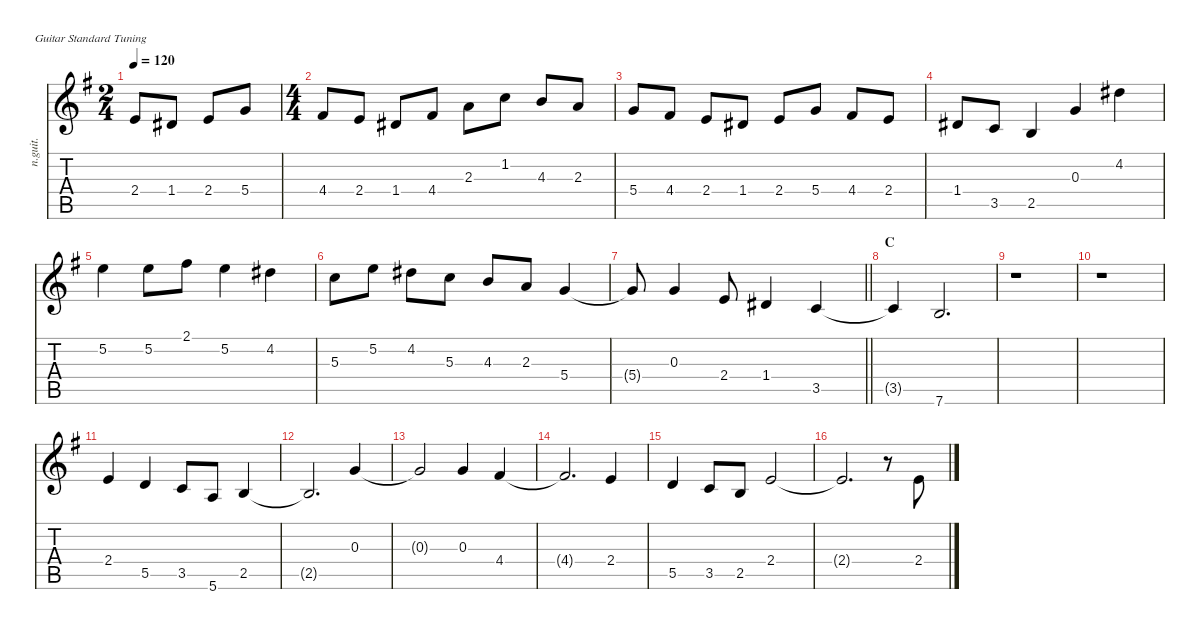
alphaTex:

\defaultSystemsLayout 4
\hideDynamics
\bracketExtendMode nobrackets
\track ("Guitar 2" "n.guit.") {instrument acousticguitarnylon}
\staff {score tabs}
\tuning (E4 B3 G3 D3 A2 E2)
\ts (2 4)
\tempo 120
\clef g2
\ks eminor
2.4{acc forcenatural}.8{dy f beam Up} 1.4{acc #}.8{beam Up} 2.4{acc forcenatural}.8{beam Up} 5.4{acc forcenatural}.8{beam Up} |
\ts (4 4)
\beaming (8 2 2 2 2)
4.4{acc #}.8{beam Up} 2.4{acc forcenatural}.8{beam Up} 1.4{acc #}.8{beam Up} 4.4{acc #}.8{beam Up} 2.3{acc forcenatural}.8{beam Down} 1.2{acc forcenatural}.8{beam Down} 4.3{acc forcenatural}.8{beam Up} 2.3{acc forcenatural}.8{beam Up} |
5.4{acc forcenatural}.8{beam Up} 4.4{acc #}.8{beam Up} 2.4{acc forcenatural}.8{beam Up} 1.4{acc #}.8{beam Up} 2.4{acc forcenatural}.8{beam Up} 5.4{acc forcenatural}.8{beam Up} 4.4{acc #}.8{beam Up} 2.4{acc forcenatural}.8{beam Up} |
1.4{acc #}.8{beam Up} 3.5{acc forcenatural}.8{beam Up} 2.5{acc forcenatural}.4{beam Up} 0.3{acc forcenatural}.4{beam Up} 4.2{acc #}.4{beam Down} |
5.2{acc forcenatural}.4{beam Down} 5.2{acc forcenatural}.8{beam Down} 2.1{acc #}.8{beam Down} 5.2{acc forcenatural}.4{beam Down} 4.2{acc #}.4{beam Down} |
5.3{acc forcenatural}.8{beam Down} 5.2{acc forcenatural}.8{beam Down} 4.2{acc #}.8{beam Down} 5.3{acc forcenatural}.8{beam Down} 4.3{acc forcenatural}.8{beam Up} 2.3{acc forcenatural}.8{beam Up} 5.4{acc forcenatural}.4{beam Up} |
\barLineRight lightlight
5.4{t acc forcenatural}.8{beam Up} 0.3{acc forcenatural}.4{beam Up} 2.4{acc forcenatural}.8{beam Up} 1.4{acc #}.4{beam Up} 3.5{acc forcenatural}.4{beam Up} |
\section ("" "C")
3.5{t acc forcenatural}.4{beam Up} 7.6{acc forcenatural}.2{d beam Up} |
r.1{beam Down} |
r.1{beam Down} |
2.4{acc forcenatural}.4{beam Up} 5.5{acc forcenatural}.4{beam Up} 3.5{acc forcenatural}.8{beam Up} 5.6{acc forcenatural}.8{beam Up} 2.5{acc forcenatural}.4{beam Up} |
2.5{t acc forcenatural}.2{d beam Up} 0.3{acc forcenatural}.4{beam Up} |
0.3{t acc forcenatural}.2{beam Up} 0.3{acc forcenatural}.4{beam Up} 4.4{acc #}.4{beam Up} |
4.4{t acc #}.2{d beam Up} 2.4{acc forcenatural}.4{beam Up} |
5.5{acc forcenatural}.4{beam Up} 3.5{acc forcenatural}.8{beam Up} 2.5{acc forcenatural}.8{beam Up} 2.4{acc forcenatural}.2{beam Up} |
2.4{t acc forcenatural}.2{d beam Up} r.8{beam Down} 2.4{acc forcenatural}.8{beam Up}
